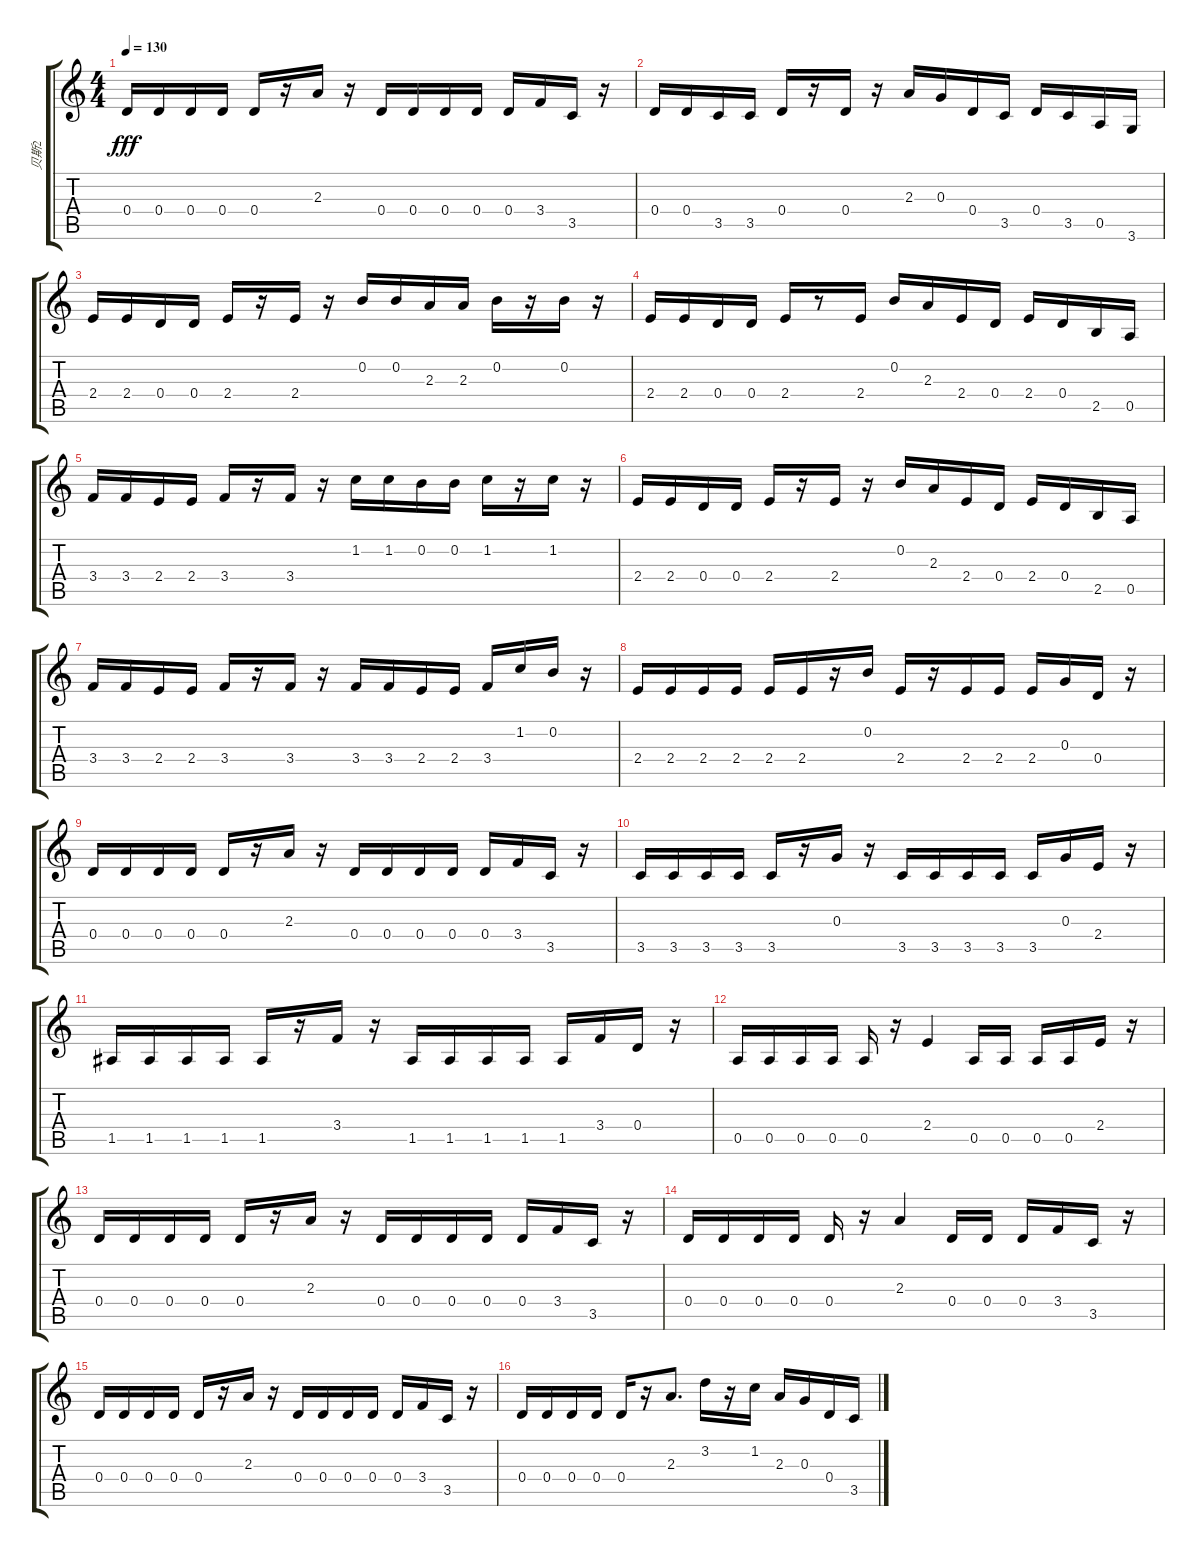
\track ("贝斯2" "贝斯2") {instrument slapbass1}
\staff {score tabs}
\tuning (E4 B3 G3 D3 A2 E2) {hide}
\ts (4 4)
\tempo 130
\clef g2
\ks c
0.4.16{dy fff} 0.4.16 0.4.16 0.4.16 0.4.16 r.16 2.3.16 r.16 0.4.16 0.4.16 0.4.16 0.4.16 0.4.16 3.4.16 3.5.16 r.16 |
0.4.16 0.4.16 3.5.16 3.5.16 0.4.16 r.16 0.4.16 r.16 2.3.16 0.3.16 0.4.16 3.5.16 0.4.16 3.5.16 0.5.16 3.6.16 |
2.4.16 2.4.16 0.4.16 0.4.16 2.4.16 r.16 2.4.16 r.16 0.2.16 0.2.16 2.3.16 2.3.16 0.2.16 r.16 0.2.16 r.16 |
2.4.16 2.4.16 0.4.16 0.4.16 2.4.16 r.8 2.4.16 0.2.16 2.3.16 2.4.16 0.4.16 2.4.16 0.4.16 2.5.16 0.5.16 |
3.4.16 3.4.16 2.4.16 2.4.16 3.4.16 r.16 3.4.16 r.16 1.2.16 1.2.16 0.2.16 0.2.16 1.2.16 r.16 1.2.16 r.16 |
2.4.16 2.4.16 0.4.16 0.4.16 2.4.16 r.16 2.4.16 r.16 0.2.16 2.3.16 2.4.16 0.4.16 2.4.16 0.4.16 2.5.16 0.5.16 |
3.4.16 3.4.16 2.4.16 2.4.16 3.4.16 r.16 3.4.16 r.16 3.4.16 3.4.16 2.4.16 2.4.16 3.4.16 1.2.16 0.2.16 r.16 |
2.4.16 2.4.16 2.4.16 2.4.16 2.4.16 2.4.16 r.16 0.2.16 2.4.16 r.16 2.4.16 2.4.16 2.4.16 0.3.16 0.4.16 r.16 |
0.4.16 0.4.16 0.4.16 0.4.16 0.4.16 r.16 2.3.16 r.16 0.4.16 0.4.16 0.4.16 0.4.16 0.4.16 3.4.16 3.5.16 r.16 |
3.5.16 3.5.16 3.5.16 3.5.16 3.5.16 r.16 0.3.16 r.16 3.5.16 3.5.16 3.5.16 3.5.16 3.5.16 0.3.16 2.4.16 r.16 |
1.5.16 1.5.16 1.5.16 1.5.16 1.5.16 r.16 3.4.16 r.16 1.5.16 1.5.16 1.5.16 1.5.16 1.5.16 3.4.16 0.4.16 r.16 |
0.5.16 0.5.16 0.5.16 0.5.16 0.5.16 r.16 2.4.4 0.5.16 0.5.16 0.5.16 0.5.16 2.4.16 r.16 |
0.4.16 0.4.16 0.4.16 0.4.16 0.4.16 r.16 2.3.16 r.16 0.4.16 0.4.16 0.4.16 0.4.16 0.4.16 3.4.16 3.5.16 r.16 |
0.4.16 0.4.16 0.4.16 0.4.16 0.4.16 r.16 2.3.4 0.4.16 0.4.16 0.4.16 3.4.16 3.5.16 r.16 |
0.4.16 0.4.16 0.4.16 0.4.16 0.4.16 r.16 2.3.16 r.16 0.4.16 0.4.16 0.4.16 0.4.16 0.4.16 3.4.16 3.5.16 r.16 |
0.4.16 0.4.16 0.4.16 0.4.16 0.4.16 r.16 2.3.8{d} 3.2.16 r.16 1.2.16 2.3.16 0.3.16 0.4.16 3.5.16
